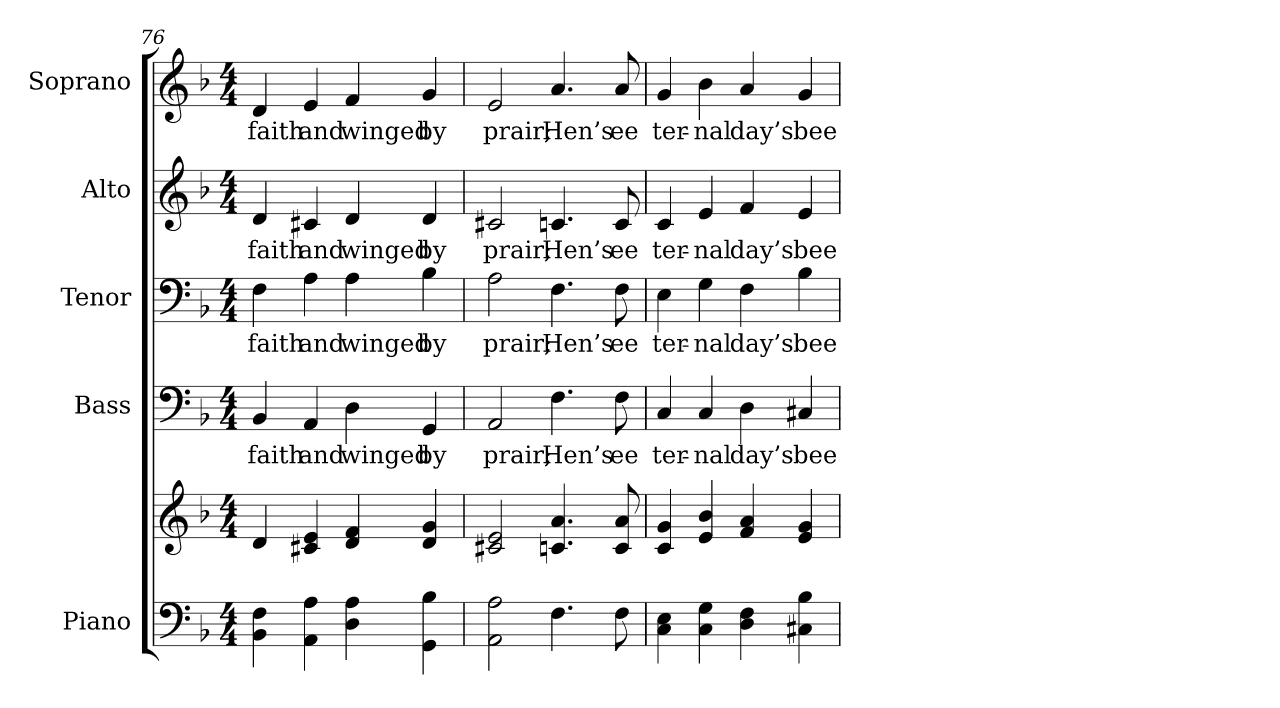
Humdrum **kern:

**kern	**kern	**kern	**text	**kern	**text	**kern	**text	**kern	**text
*part5	*part5	*part4	*part4	*part3	*part3	*part2	*part2	*part1	*part1
*staff6	*staff5	*staff4	*staff4	*staff3	*staff3	*staff2	*staff2	*staff1	*staff1
*I"Piano	*	*I"Bass	*	*I"Tenor	*	*I"Alto	*	*I"Soprano	*
*I'Pno.	*	*I'B.	*	*I'T.	*	*I'A.	*	*I'S.	*
*clefF4	*clefG2	*clefF4	*	*clefF4	*	*clefG2	*	*clefG2	*
*k[b-]	*k[b-]	*k[b-]	*	*k[b-]	*	*k[b-]	*	*k[b-]	*
*F:	*F:	*F:	*	*F:	*	*F:	*	*F:	*
*M4/4	*M4/4	*M4/4	*	*M4/4	*	*M4/4	*	*M4/4	*
=76	=76	=76	=76	=76	=76	=76	=76	=76	=76
!	!	!	!LO:LY:b:color=#000000	!	!	!	!	!	!
!	!	!	!	!	!LO:LY:b:color=#000000	!	!	!	!
!	!	!	!	!	!	!	!LO:LY:b:color=#000000	!	!
!	!	!	!	!	!	!	!	!	!LO:LY:b:color=#000000
4BB-i\ 4Fi	4di/	4BB-i/	faith	4Fi\	faith	4di/	faith	4di/	faith
!	!	!	!LO:LY:b:color=#000000	!	!	!	!	!	!
!	!	!	!	!	!LO:LY:b:color=#000000	!	!	!	!
!	!	!	!	!	!	!	!LO:LY:b:color=#000000	!	!
!	!	!	!	!	!	!	!	!	!LO:LY:b:color=#000000
4AAi\ 4Ai	4c#Xi/ 4ei	4AAi/	and	4Ai\	and	4c#Xi/	and	4ei/	and
!	!	!	!LO:LY:b:color=#000000	!	!	!	!	!	!
!	!	!	!	!	!LO:LY:b:color=#000000	!	!	!	!
!	!	!	!	!	!	!	!LO:LY:b:color=#000000	!	!
!	!	!	!	!	!	!	!	!	!LO:LY:b:color=#000000
4Di\ 4Ai	4di/ 4fi	4Di\	winged	4Ai\	winged	4di/	winged	4fi/	winged
!	!	!	!LO:LY:b:color=#000000	!	!	!	!	!	!
!	!	!	!	!	!LO:LY:b:color=#000000	!	!	!	!
!	!	!	!	!	!	!	!LO:LY:b:color=#000000	!	!
!	!	!	!	!	!	!	!	!	!LO:LY:b:color=#000000
4GGi\ 4B-i	4di/ 4gi	4GGi/	by	4B-i\	by	4di/	by	4gi/	by
!!LO:PB:g=z
=77	=77	=77	=77	=77	=77	=77	=77	=77	=77
!	!	!	!LO:LY:b:color=#000000	!	!	!	!	!	!
!	!	!	!	!	!LO:LY:b:color=#000000	!	!	!	!
!	!	!	!	!	!	!	!LO:LY:b:color=#000000	!	!
!	!	!	!	!	!	!	!	!	!LO:LY:b:color=#000000
2AAi\ 2Ai	2c#Xi/ 2ei	2AAi/	prair;	2Ai\	prair;	2c#Xi/	prair;	2ei/	prair;
!	!	!	!LO:LY:b:color=#000000	!	!	!	!	!	!
!	!	!	!	!	!LO:LY:b:color=#000000	!	!	!	!
!	!	!	!	!	!	!	!LO:LY:b:color=#000000	!	!
!	!	!	!	!	!	!	!	!	!LO:LY:b:color=#000000
4.Fi\	4.cni/ 4.ai	4.Fi\	Hen’s	4.Fi\	Hen’s	4.cni/	Hen’s	4.ai/	Hen’s
!	!	!	!LO:LY:b:color=#000000	!	!	!	!	!	!
!	!	!	!	!	!LO:LY:b:color=#000000	!	!	!	!
!	!	!	!	!	!	!	!LO:LY:b:color=#000000	!	!
!	!	!	!	!	!	!	!	!	!LO:LY:b:color=#000000
8Fi\	8ci/ 8ai	8Fi\	ee	8Fi\	ee	8ci/	ee	8ai/	ee
=78	=78	=78	=78	=78	=78	=78	=78	=78	=78
!	!	!	!LO:LY:b:color=#000000	!	!	!	!	!	!
!	!	!	!	!	!LO:LY:b:color=#000000	!	!	!	!
!	!	!	!	!	!	!	!LO:LY:b:color=#000000	!	!
!	!	!	!	!	!	!	!	!	!LO:LY:b:color=#000000
4Ci\ 4Ei	4ci/ 4gi	4Ci/	ter-	4Ei\	ter-	4ci/	ter-	4gi/	ter-
!	!	!	!LO:LY:b:color=#000000	!	!	!	!	!	!
!	!	!	!	!	!LO:LY:b:color=#000000	!	!	!	!
!	!	!	!	!	!	!	!LO:LY:b:color=#000000	!	!
!	!	!	!	!	!	!	!	!	!LO:LY:b:color=#000000
4Ci\ 4Gi	4ei/ 4b-i	4Ci/	-nal	4Gi\	-nal	4ei/	-nal	4b-i\	-nal
!	!	!	!LO:LY:b:color=#000000	!	!	!	!	!	!
!	!	!	!	!	!LO:LY:b:color=#000000	!	!	!	!
!	!	!	!	!	!	!	!LO:LY:b:color=#000000	!	!
!	!	!	!	!	!	!	!	!	!LO:LY:b:color=#000000
4Di\ 4Fi	4fi/ 4ai	4Di\	day’s	4Fi\	day’s	4fi/	day’s	4ai/	day’s
!	!	!	!LO:LY:b:color=#000000	!	!	!	!	!	!
!	!	!	!	!	!LO:LY:b:color=#000000	!	!	!	!
!	!	!	!	!	!	!	!LO:LY:b:color=#000000	!	!
!	!	!	!	!	!	!	!	!	!LO:LY:b:color=#000000
4C#Xi\ 4B-i	4ei/ 4gi	4C#Xi/	bee	4B-i\	bee	4ei/	bee	4gi/	bee
=	=	=	=	=	=	=	=	=	=
*-	*-	*-	*-	*-	*-	*-	*-	*-	*-
